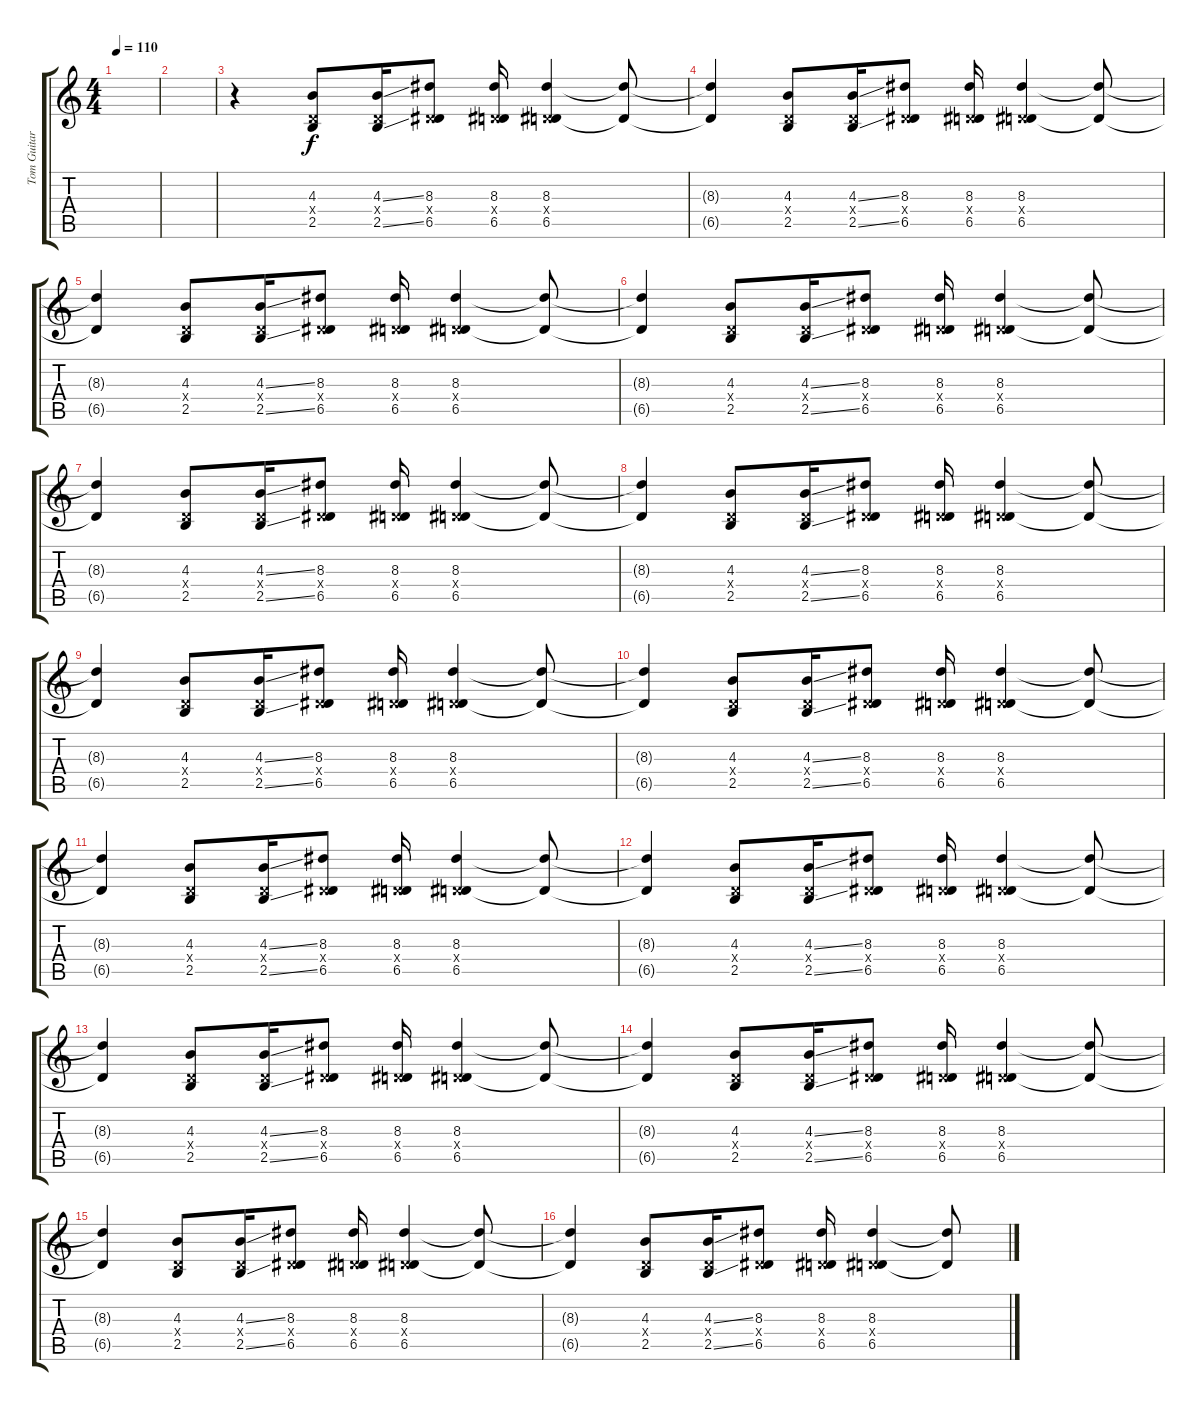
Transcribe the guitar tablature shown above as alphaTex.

\track ("Tom Guitar 1 A" "Tom Guitar") {instrument acousticguitarsteel}
\staff {score tabs}
\tuning (E4 B3 G3 D3 A2 E2) {hide}
\ts (4 4)
\tempo 110
\clef g2
\ks c
|
|
r.4 (4.3 0.4{x} 2.5).8 (4.3{ss} 0.4{x} 2.5{ss}).16 (8.3 0.4{x} 6.5).8 (8.3 0.4{x} 6.5).16 (8.3 0.4{x} 6.5).4 (8.3{t} 6.5{t}).8 |
(8.3{t} 6.5{t}).4 (4.3 0.4{x} 2.5).8 (4.3{ss} 0.4{x} 2.5{ss}).16 (8.3 0.4{x} 6.5).8 (8.3 0.4{x} 6.5).16 (8.3 0.4{x} 6.5).4 (8.3{t} 6.5{t}).8 |
(8.3{t} 6.5{t}).4 (4.3 0.4{x} 2.5).8 (4.3{ss} 0.4{x} 2.5{ss}).16 (8.3 0.4{x} 6.5).8 (8.3 0.4{x} 6.5).16 (8.3 0.4{x} 6.5).4 (8.3{t} 6.5{t}).8 |
(8.3{t} 6.5{t}).4 (4.3 0.4{x} 2.5).8 (4.3{ss} 0.4{x} 2.5{ss}).16 (8.3 0.4{x} 6.5).8 (8.3 0.4{x} 6.5).16 (8.3 0.4{x} 6.5).4 (8.3{t} 6.5{t}).8 |
(8.3{t} 6.5{t}).4 (4.3 0.4{x} 2.5).8 (4.3{ss} 0.4{x} 2.5{ss}).16 (8.3 0.4{x} 6.5).8 (8.3 0.4{x} 6.5).16 (8.3 0.4{x} 6.5).4 (8.3{t} 6.5{t}).8 |
(8.3{t} 6.5{t}).4 (4.3 0.4{x} 2.5).8 (4.3{ss} 0.4{x} 2.5{ss}).16 (8.3 0.4{x} 6.5).8 (8.3 0.4{x} 6.5).16 (8.3 0.4{x} 6.5).4 (8.3{t} 6.5{t}).8 |
(8.3{t} 6.5{t}).4 (4.3 0.4{x} 2.5).8 (4.3{ss} 0.4{x} 2.5{ss}).16 (8.3 0.4{x} 6.5).8 (8.3 0.4{x} 6.5).16 (8.3 0.4{x} 6.5).4 (8.3{t} 6.5{t}).8 |
(8.3{t} 6.5{t}).4 (4.3 0.4{x} 2.5).8 (4.3{ss} 0.4{x} 2.5{ss}).16 (8.3 0.4{x} 6.5).8 (8.3 0.4{x} 6.5).16 (8.3 0.4{x} 6.5).4 (8.3{t} 6.5{t}).8 |
(8.3{t} 6.5{t}).4 (4.3 0.4{x} 2.5).8 (4.3{ss} 0.4{x} 2.5{ss}).16 (8.3 0.4{x} 6.5).8 (8.3 0.4{x} 6.5).16 (8.3 0.4{x} 6.5).4 (8.3{t} 6.5{t}).8 |
(8.3{t} 6.5{t}).4 (4.3 0.4{x} 2.5).8 (4.3{ss} 0.4{x} 2.5{ss}).16 (8.3 0.4{x} 6.5).8 (8.3 0.4{x} 6.5).16 (8.3 0.4{x} 6.5).4 (8.3{t} 6.5{t}).8 |
(8.3{t} 6.5{t}).4 (4.3 0.4{x} 2.5).8 (4.3{ss} 0.4{x} 2.5{ss}).16 (8.3 0.4{x} 6.5).8 (8.3 0.4{x} 6.5).16 (8.3 0.4{x} 6.5).4 (8.3{t} 6.5{t}).8 |
(8.3{t} 6.5{t}).4 (4.3 0.4{x} 2.5).8 (4.3{ss} 0.4{x} 2.5{ss}).16 (8.3 0.4{x} 6.5).8 (8.3 0.4{x} 6.5).16 (8.3 0.4{x} 6.5).4 (8.3{t} 6.5{t}).8 |
(8.3{t} 6.5{t}).4 (4.3 0.4{x} 2.5).8 (4.3{ss} 0.4{x} 2.5{ss}).16 (8.3 0.4{x} 6.5).8 (8.3 0.4{x} 6.5).16 (8.3 0.4{x} 6.5).4 (8.3{t} 6.5{t}).8 |
(8.3{t} 6.5{t}).4 (4.3 0.4{x} 2.5).8 (4.3{ss} 0.4{x} 2.5{ss}).16 (8.3 0.4{x} 6.5).8 (8.3 0.4{x} 6.5).16 (8.3 0.4{x} 6.5).4 (8.3{t} 6.5{t}).8
